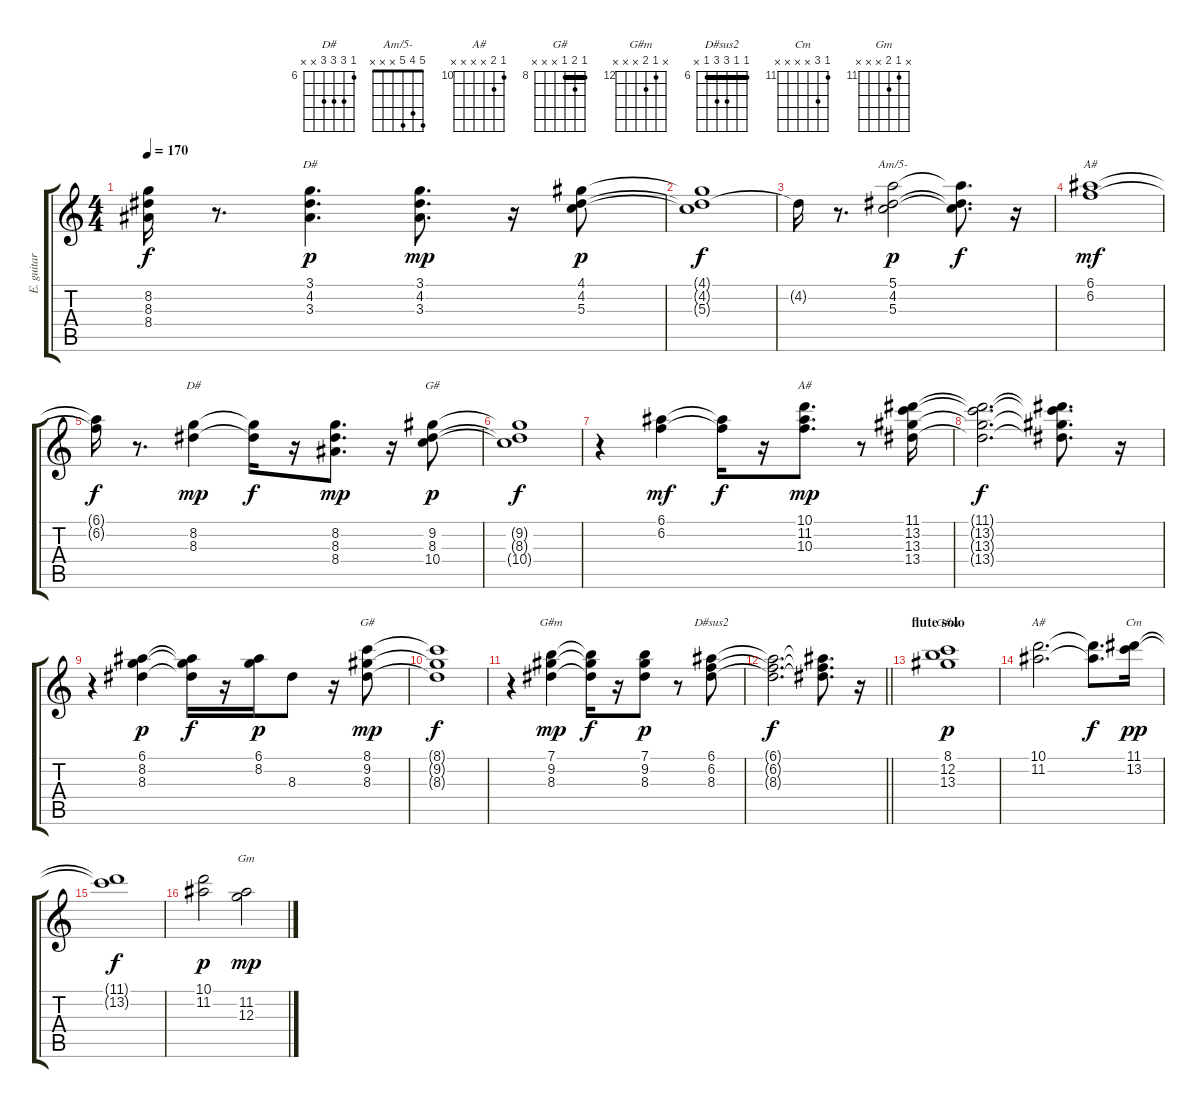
\track ("E. guitar" "E. guitar") {instrument distortionguitar}
\staff {score tabs}
\tuning (E4 B3 G3 D3 A2 E2) {hide}
\chord ("D#" 3 4 3 x x x) {barre 3}
\chord ("Am/5-" 5 4 5 x x x)
\chord ("A#" 6 6 x x x x) {firstfret 6 barre 6}
\chord ("D#" 6 8 8 8 x x) {firstfret 6}
\chord ("G#" 8 9 8 10 x x) {firstfret 8 barre 8}
\chord ("A#" 10 11 10 x x x) {firstfret 10 barre 10}
\chord ("G#" 8 9 8 x x x) {firstfret 8 barre 8}
\chord ("G#m" 7 9 8 x x x) {firstfret 7}
\chord ("D#sus2" 6 6 8 8 6 x) {firstfret 6 barre 6}
\chord ("G#m" x 12 13 x x x) {firstfret 12}
\chord ("A#" 10 11 x x x x) {firstfret 10}
\chord ("Cm" 11 13 x x x x) {firstfret 11}
\chord ("Gm" x 11 12 x x x) {firstfret 11}
\ts (4 4)
\tempo 170
\clef g2
\ks c
(8.2{t} 8.3{t} 8.4{t}).16{dy f} r.8{d} (3.1 4.2 3.3).4{d ch "D#" dy p} (3.1 4.2 3.3).8{d dy mp} r.16 (4.1 4.2 5.3).8{dy p} |
(4.1{t} 4.2{t} 5.3{t}).1{dy f} |
4.2{t}.16 r.8{d} (5.1 4.2 5.3).2{ch "Am/5-" dy p} (5.1{t} 4.2{t} 5.3{t}).8{d dy f} r.16 |
(6.1 6.2).1{ch "A#" dy mf} |
(6.1{t} 6.2{t}).16{dy f} r.8{d} (8.2 8.3).4{ch "D#" dy mp} (8.2{t} 8.3{t}).16{dy f} r.16 (8.2 8.3 8.4).8{d dy mp} r.16 (9.2 8.3 10.4).8{ch "G#" dy p} |
(9.2{t} 8.3{t} 10.4{t}).1{dy f} |
r.4 (6.1 6.2).4{dy mf} (6.1{t} 6.2{t}).16{dy f} r.16 (10.1 11.2 10.3).8{d ch "A#" dy mp} r.8 (11.1 13.2 13.3 13.4).16 |
(11.1{t} 13.2{t} 13.3{t} 13.4{t}).2{d dy f} (11.1{t} 13.2{t} 13.3{t} 13.4{t}).8{d} r.16 |
r.4 (6.1 8.2 8.3).4{dy p} (6.1{t} 8.2{t} 8.3{t}).16{dy f} r.16 (6.1 8.2).16{dy p} 8.3.8 r.16 (8.1 9.2 8.3).8{ch "G#" dy mp} |
(8.1{t} 9.2{t} 8.3{t}).1{dy f} |
r.4 (7.1 9.2 8.3).4{ch "G#m" dy mp} (7.1{t} 9.2{t} 8.3{t}).16{dy f} r.16 (7.1 9.2 8.3).8{dy p} r.8 (6.1 6.2 8.3).8{ch "D#sus2"} |
\barLineRight lightlight
(6.1{t} 6.2{t} 8.3{t}).2{d dy f} (6.1{t} 6.2{t} 8.3{t}).8{d} r.16 |
\section ("" "flute solo")
(8.1 12.2 13.3).1{ch "G#m" dy p} |
(10.1 11.2).2{d ch "A#"} (10.1{t} 11.2{t}).8{d dy f} (11.1 13.2).16{ch "Cm" dy pp} |
(11.1{t} 13.2{t}).1{dy f} |
(10.1 11.2).2{dy p} (11.2 12.3).2{ch "Gm" dy mp}
